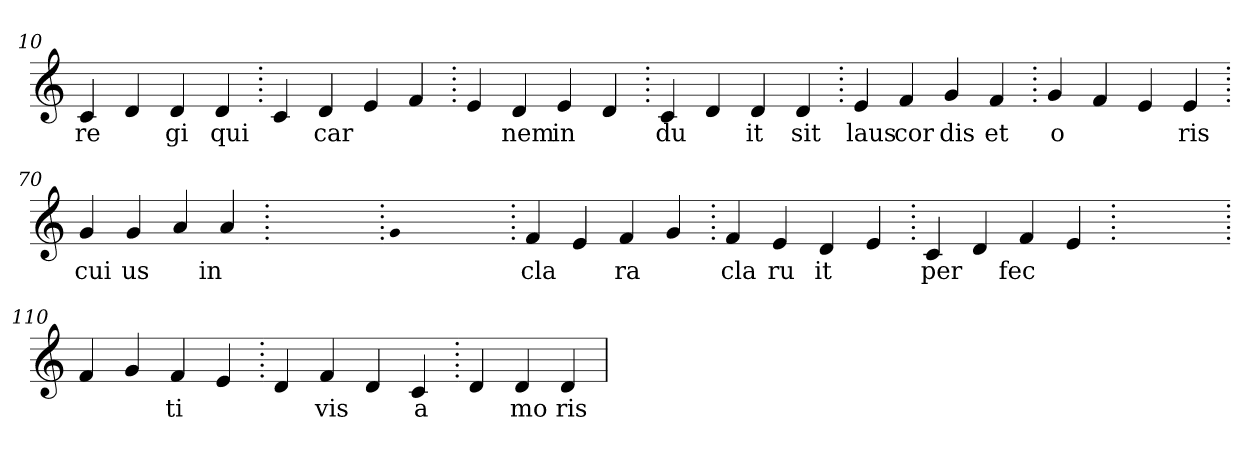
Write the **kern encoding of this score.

**kern	**text
*part1	*part1
*staff1	*staff1
*clefG2	*
=10.	=10.
4c	re
4d	.
4d	gi
4d	qui
=20.	=20.
4c	.
4d	car
4e	.
4f	.
=30.	=30.
4e	.
4d	nem
4e	in
4d	.
=40.	=40.
4c	du
4d	.
4d	it
4d	sit
=50.	=50.
4e	laus
4f	cor
4g	dis
4f	et
=60.	=60.
4g	o
4f	.
4e	.
4e	ris
=70.	=70.
4g	cui
4g	us
4a	.
4a	in
=80.	=80.
1ryy	.
=80.	=80.
qqg	.
1ryy	.
=80.	=80.
4f	cla
4e	.
4f	ra
4g	.
=90.	=90.
4f	cla
4e	ru
4d	it
4e	.
=100.	=100.
4c	per
4d	.
4f	fec
4e	.
=110.	=110.
1ryy	.
=110.	=110.
4f	.
4g	.
4f	ti
4e	.
=120.	=120.
4d	.
4f	vis
4d	.
4c	a
=130.	=130.
4d	.
4d	mo
4d	ris
=	=
*-	*-
